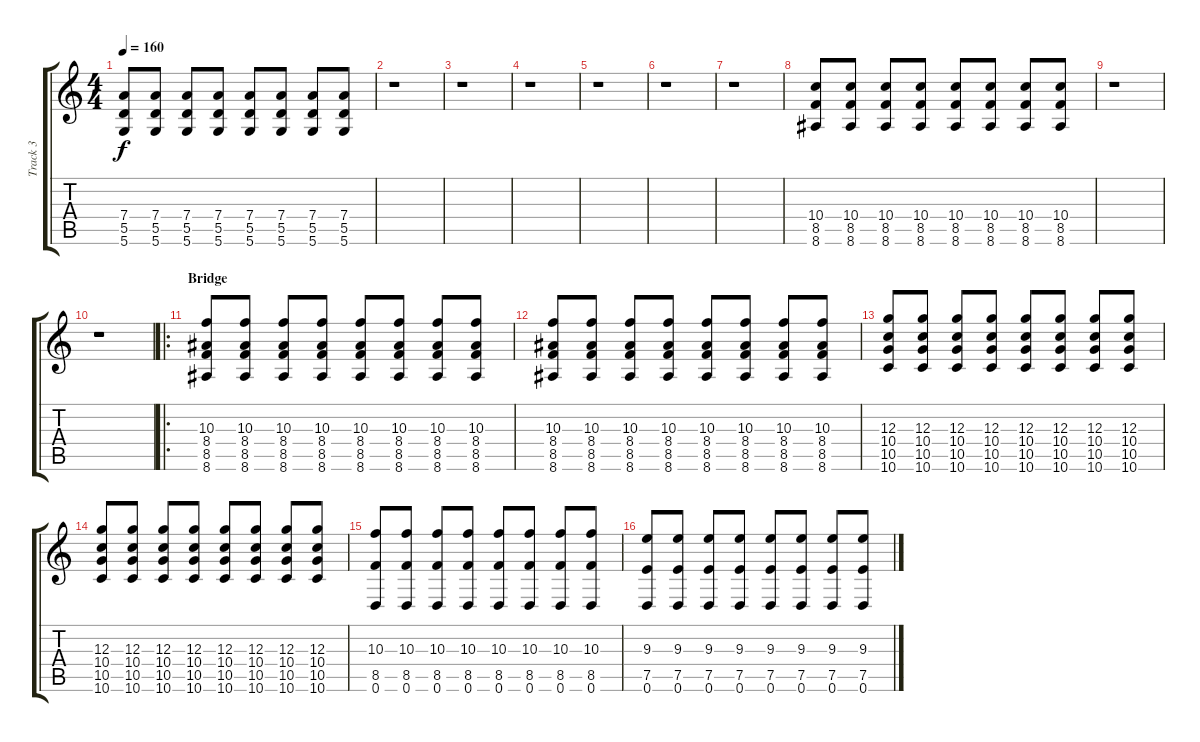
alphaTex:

\track ("Track 3" "Track 3") {instrument distortionguitar}
\staff {score tabs}
\tuning (E4 B3 G3 D3 A2 D2) {hide}
\ts (4 4)
\tempo 160
\clef g2
\ks c
(7.4 5.5 5.6).8{dy f} (7.4 5.5 5.6).8 (7.4 5.5 5.6).8 (7.4 5.5 5.6).8 (7.4 5.5 5.6).8 (7.4 5.5 5.6).8 (7.4 5.5 5.6).8 (7.4 5.5 5.6).8 |
r.1 |
r.1 |
r.1 |
r.1 |
r.1 |
r.1 |
(10.4 8.5 8.6).8 (10.4 8.5 8.6).8 (10.4 8.5 8.6).8 (10.4 8.5 8.6).8 (10.4 8.5 8.6).8 (10.4 8.5 8.6).8 (10.4 8.5 8.6).8 (10.4 8.5 8.6).8 |
r.1 |
r.1 |
\ro
\section ("" "Bridge")
(10.3 8.4 8.5 8.6).8 (10.3 8.4 8.5 8.6).8 (10.3 8.4 8.5 8.6).8 (10.3 8.4 8.5 8.6).8 (10.3 8.4 8.5 8.6).8 (10.3 8.4 8.5 8.6).8 (10.3 8.4 8.5 8.6).8 (10.3 8.4 8.5 8.6).8 |
(10.3 8.4 8.5 8.6).8 (10.3 8.4 8.5 8.6).8 (10.3 8.4 8.5 8.6).8 (10.3 8.4 8.5 8.6).8 (10.3 8.4 8.5 8.6).8 (10.3 8.4 8.5 8.6).8 (10.3 8.4 8.5 8.6).8 (10.3 8.4 8.5 8.6).8 |
(12.3 10.4 10.5 10.6).8 (12.3 10.4 10.5 10.6).8 (12.3 10.4 10.5 10.6).8 (12.3 10.4 10.5 10.6).8 (12.3 10.4 10.5 10.6).8 (12.3 10.4 10.5 10.6).8 (12.3 10.4 10.5 10.6).8 (12.3 10.4 10.5 10.6).8 |
(12.3 10.4 10.5 10.6).8 (12.3 10.4 10.5 10.6).8 (12.3 10.4 10.5 10.6).8 (12.3 10.4 10.5 10.6).8 (12.3 10.4 10.5 10.6).8 (12.3 10.4 10.5 10.6).8 (12.3 10.4 10.5 10.6).8 (12.3 10.4 10.5 10.6).8 |
(10.3 8.5 0.6).8 (10.3 8.5 0.6).8 (10.3 8.5 0.6).8 (10.3 8.5 0.6).8 (10.3 8.5 0.6).8 (10.3 8.5 0.6).8 (10.3 8.5 0.6).8 (10.3 8.5 0.6).8 |
(9.3 7.5 0.6).8 (9.3 7.5 0.6).8 (9.3 7.5 0.6).8 (9.3 7.5 0.6).8 (9.3 7.5 0.6).8 (9.3 7.5 0.6).8 (9.3 7.5 0.6).8 (9.3 7.5 0.6).8
